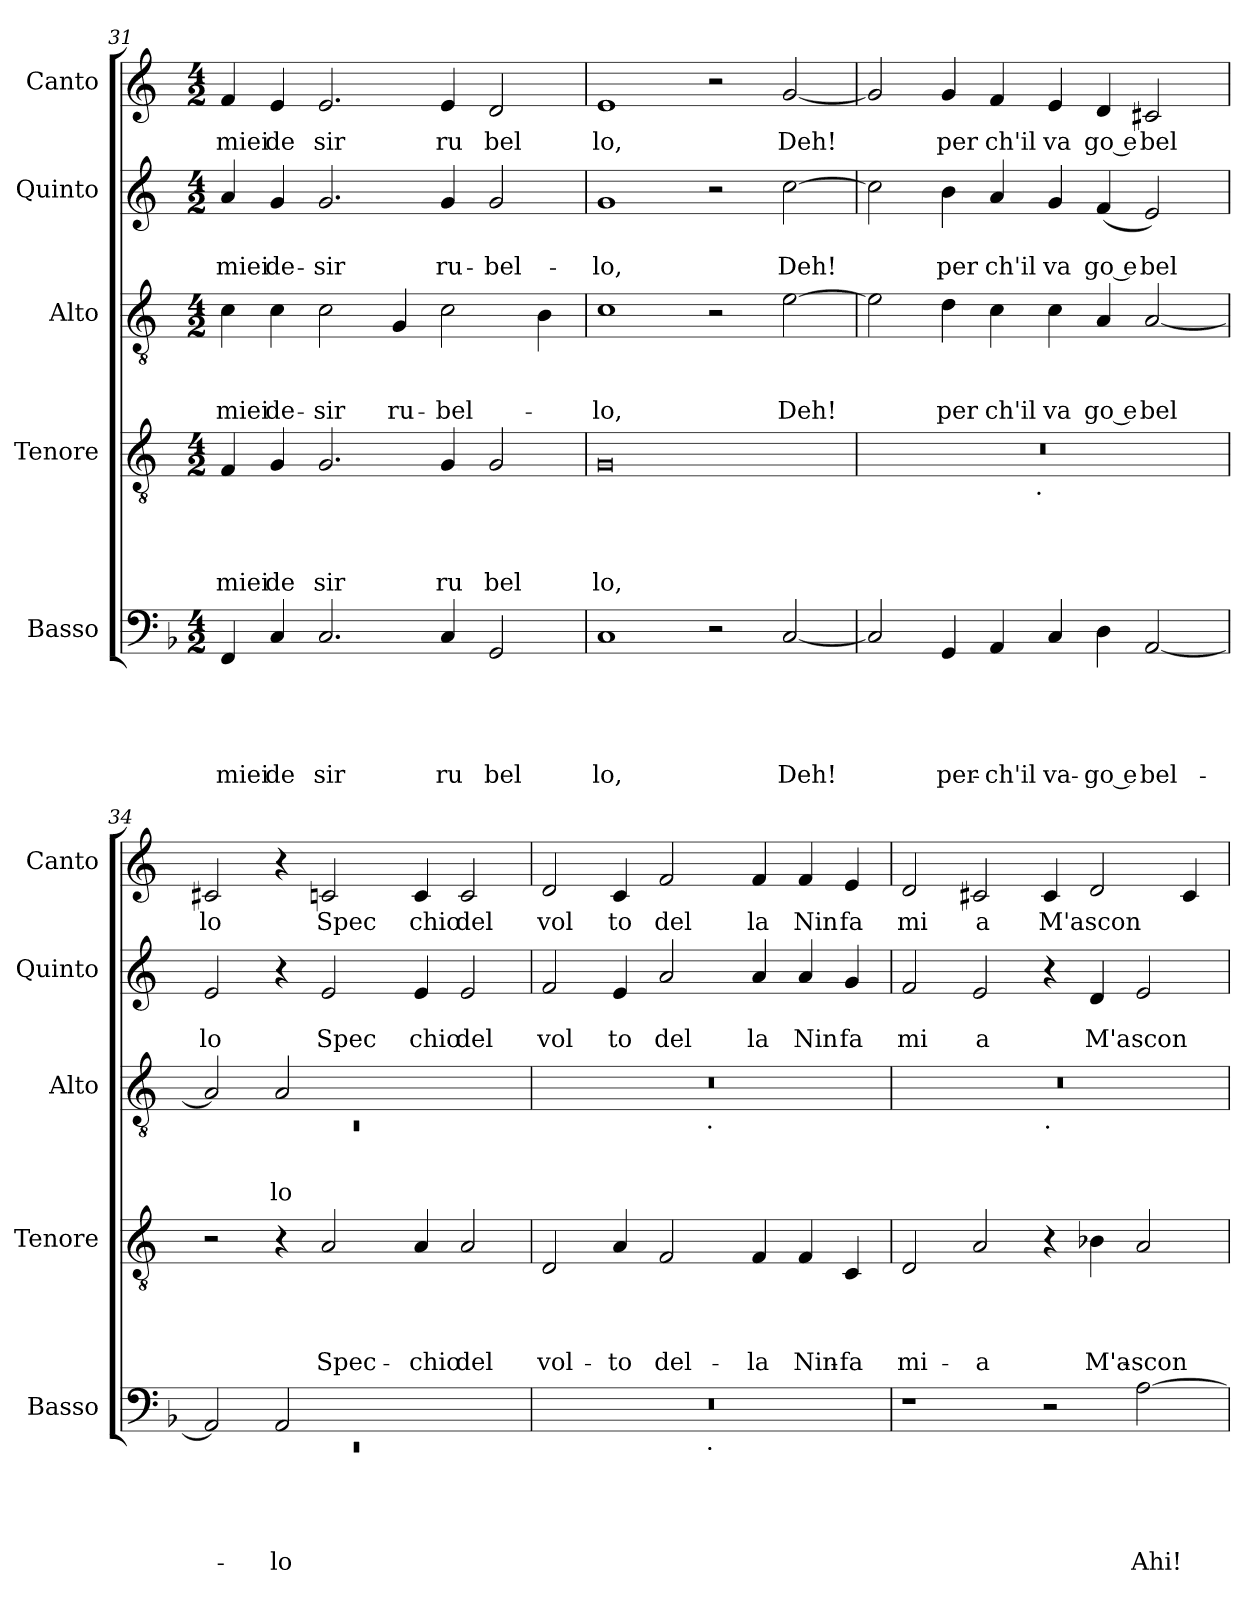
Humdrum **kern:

**kern	**text	**text	**text	**text	**text	**kern	**text	**text	**text	**text	**kern	**text	**text	**text	**kern	**text	**text	**kern	**text
*part5	*part5	*part5	*part5	*part5	*part5	*part4	*part4	*part4	*part4	*part4	*part3	*part3	*part3	*part3	*part2	*part2	*part2	*part1	*part1
*staff5	*staff5	*staff5	*staff5	*staff5	*staff5	*staff4	*staff4	*staff4	*staff4	*staff4	*staff3	*staff3	*staff3	*staff3	*staff2	*staff2	*staff2	*staff1	*staff1
*I"Basso	*	*	*	*	*	*I"Tenore	*	*	*	*	*I"Alto	*	*	*	*I"Quinto	*	*	*I"Canto	*
*I'Basso	*	*	*	*	*	*I'Tenore	*	*	*	*	*I'Alto	*	*	*	*I'Quinto	*	*	*I'Canto	*
*clefF4	*	*	*	*	*	*clefGv2	*	*	*	*	*clefGv2	*	*	*	*clefG2	*	*	*clefG2	*
*	*	*	*	*	*	*ITrd-3c-5	*	*	*	*	*ITrd-3c-5	*	*	*	*ITrd-3c-5	*	*	*ITrd-3c-5	*
*k[b-]	*	*	*	*	*	*k[b-]	*	*	*	*	*k[b-]	*	*	*	*k[b-]	*	*	*k[b-]	*
*F:	*	*	*	*	*	*F:	*	*	*	*	*F:	*	*	*	*F:	*	*	*F:	*
*M4/2	*	*	*	*	*	*M4/2	*	*	*	*	*M4/2	*	*	*	*M4/2	*	*	*M4/2	*
=31	=31	=31	=31	=31	=31	=31	=31	=31	=31	=31	=31	=31	=31	=31	=31	=31	=31	=31	=31
!	!	!	!	!	!LO:LY:b	!	!	!	!	!LO:LY:b	!	!	!	!LO:LY:b	!	!	!LO:LY:b	!	!LO:LY:b
4FF/	.	.	.	.	miei	4B-/	.	.	.	miei	4f\	.	.	miei	4dd/	.	miei	4b-/	miei
!	!	!	!	!	!LO:LY:b	!	!	!	!	!LO:LY:b	!	!	!	!LO:LY:b	!	!	!LO:LY:b	!	!LO:LY:b
4C/	.	.	.	.	de	4c/	.	.	.	de	4f\	.	.	de-	4cc/	.	de-	4a/	de
!	!	!	!	!	!LO:LY:b	!	!	!	!	!LO:LY:b	!	!	!	!LO:LY:b	!	!	!LO:LY:b	!	!LO:LY:b
2.C/	.	.	.	.	sir	2.c/	.	.	.	sir	2f\	.	.	-sir	2.cc/	.	-sir	2.a/	sir
!	!	!	!	!	!	!	!	!	!	!	!	!	!	!LO:LY:b	!	!	!	!	!
.	.	.	.	.	.	.	.	.	.	.	4c/	.	.	ru-	.	.	.	.	.
!	!	!	!	!	!LO:LY:b	!	!	!	!	!LO:LY:b	!	!	!	!LO:LY:b	!	!	!LO:LY:b	!	!LO:LY:b
4C/	.	.	.	.	ru	4c/	.	.	.	ru	2f\	.	.	-bel-	4cc/	.	ru-	4a/	ru
!	!	!	!	!	!LO:LY:b	!	!	!	!	!LO:LY:b	!	!	!	!	!	!	!LO:LY:b	!	!LO:LY:b
2GG/	.	.	.	.	bel	2c/	.	.	.	bel	.	.	.	.	2cc/	.	-bel-	2g/	bel
.	.	.	.	.	.	.	.	.	.	.	4e\	.	.	.	.	.	.	.	.
=32	=32	=32	=32	=32	=32	=32	=32	=32	=32	=32	=32	=32	=32	=32	=32	=32	=32	=32	=32
!	!	!	!	!	!LO:LY:b	!	!	!	!	!LO:LY:b	!	!	!	!LO:LY:b	!	!	!LO:LY:b	!	!LO:LY:b
1C	.	.	.	.	lo,	0c	.	.	.	lo,	1f	.	.	-lo,	1cc	.	-lo,	1a<	lo,
2r	.	.	.	.	.	.	.	.	.	.	2r	.	.	.	2r	.	.	2r	.
!	!	!	!	!	!LO:LY:b	!	!	!	!	!	!	!	!	!LO:LY:b	!	!	!LO:LY:b	!	!LO:LY:b
[>2C/	.	.	.	.	Deh!	.	.	.	.	.	[>2a\	.	.	Deh!	[>2ff\	.	Deh!	[>2cc/	Deh!
!!LO:PB:g=z
=33	=33	=33	=33	=33	=33	=33	=33	=33	=33	=33	=33	=33	=33	=33	=33	=33	=33	=33	=33
*	*	*	*	*	*	*^	*	*	*	*	*	*	*	*	*	*	*	*	*
2C/]	.	.	.	.	.	0r	2ryy	.	.	.	.	2a\]	.	.	.	2ff\]	.	.	2cc/]	.
!	!	!	!	!	!LO:LY:b	!	!	!	!	!	!	!	!	!	!LO:LY:b	!	!	!LO:LY:b	!	!LO:LY:b
4GG/	.	.	.	.	per-	.	4...ryy	.	.	.	.	4g\	.	.	per	4ee\	.	per	4cc/	per
!	!	!	!	!	!LO:LY:b	!	!	!	!	!	!	!	!	!	!LO:LY:b	!	!	!LO:LY:b	!	!LO:LY:b
4AA/	.	.	.	.	-ch'il	.	.	.	.	.	.	4f\	.	.	ch'il	4dd/	.	ch'il	4b-/	ch'il
!	!	!	!	!	!	!	!LO:TX:b:t=.	!	!	!	!	!	!	!	!	!	!	!	!	!
.	.	.	.	.	.	.	1ryy	.	.	.	.	.	.	.	.	.	.	.	.	.
!	!	!	!	!	!LO:LY:b	!	!	!	!	!	!	!	!	!	!LO:LY:b	!	!	!LO:LY:b	!	!LO:LY:b
4C/	.	.	.	.	va-	.	.	.	.	.	.	4f\	.	.	va	4cc/	.	va	4a/	va
!	!	!	!	!	!LO:LY:b:rj	!	!	!	!	!	!	!	!	!	!LO:LY:b:rj	!	!	!LO:LY:b:rj	!	!LO:LY:b:rj
4D\	.	.	.	.	-go e	.	.	.	.	.	.	4d/	.	.	go e	(4b-/	.	go e	4g/	go e
!	!	!	!	!	!LO:LY:b	!	!	!	!	!	!	!	!	!	!LO:LY:b	!	!	!LO:LY:b	!	!LO:LY:b
[<2AA/	.	.	.	.	bel-	.	.	.	.	.	.	[<2d/	.	.	bel	2a/)	.	bel	2f#X/	bel
.	.	.	.	.	.	.	32ryy	.	.	.	.	.	.	.	.	.	.	.	.	.
=34	=34	=34	=34	=34	=34	=34	=34	=34	=34	=34	=34	=34	=34	=34	=34	=34	=34	=34	=34	=34
*^	*	*	*	*	*	*	*	*	*	*	*	*^	*	*	*	*	*	*	*	*
!	!LO:N:vis=1	!	!	!	!	!	!	!	!	!	!	!	!	!LO:N:vis=1	!	!	!	!	!	!LO:LY:b	!	!LO:LY:b
*	*	*	*	*	*	*	*v	*v	*	*	*	*	*	*	*	*	*	*	*	*	*	*
2AA/]	0rEE	.	.	.	.	.	2r	.	.	.	.	2d/]	0rC	.	.	.	2a/	.	lo	2f#X/	lo
!	!	!	!	!	!	!LO:LY:b	!	!	!	!	!	!	!	!	!	!LO:LY:b	!	!	!	!	!
2AA/	.	.	.	.	.	-lo	4r	.	.	.	.	2d/	.	.	.	lo	4r	.	.	4r	.
!	!	!	!	!	!	!	!	!	!	!	!LO:LY:b	!	!	!	!	!	!	!	!LO:LY:b	!	!LO:LY:b
.	.	.	.	.	.	.	2d/	.	.	.	Spec-	.	.	.	.	.	2a/	.	Spec	2fn/	Spec
1ryy	.	.	.	.	.	.	.	.	.	.	.	1ryy	.	.	.	.	.	.	.	.	.
!	!	!	!	!	!	!	!	!	!	!	!LO:LY:b	!	!	!	!	!	!	!	!LO:LY:b	!	!LO:LY:b
.	.	.	.	.	.	.	4d/	.	.	.	-chio	.	.	.	.	.	4a/	.	chio	4f/	chio
!	!	!	!	!	!	!	!	!	!	!	!LO:LY:b	!	!	!	!	!	!	!	!LO:LY:b	!	!LO:LY:b
.	.	.	.	.	.	.	2d/	.	.	.	del	.	.	.	.	.	2a/	.	del	2f/	del
=35	=35	=35	=35	=35	=35	=35	=35	=35	=35	=35	=35	=35	=35	=35	=35	=35	=35	=35	=35	=35	=35
!	!	!	!	!	!	!	!	!	!	!	!LO:LY:b	!	!	!	!	!	!	!	!LO:LY:b	!	!LO:LY:b
0r	1ryy	.	.	.	.	.	2G/	.	.	.	vol-	0r	1ryy	.	.	.	2b-/	.	vol	2g/	vol
!	!	!	!	!	!	!	!	!	!	!	!LO:LY:b	!	!	!	!	!	!	!	!LO:LY:b	!	!LO:LY:b
.	.	.	.	.	.	.	4d/	.	.	.	-to	.	.	.	.	.	4a/	.	to	4f/	to
!	!	!	!	!	!	!	!	!	!	!	!LO:LY:b	!	!	!	!	!	!	!	!LO:LY:b	!	!LO:LY:b
.	.	.	.	.	.	.	2B-/	.	.	.	del-	.	.	.	.	.	2dd/	.	del	2b-/	del
!	!	!	!	!	!	!	!	!	!	!	!	!	!LO:TX:b:t=.	!	!	!	!	!	!	!	!
!	!LO:TX:b:t=.	!	!	!	!	!	!	!	!	!	!	!	!	!	!	!	!	!	!	!	!
.	1ryy	.	.	.	.	.	.	.	.	.	.	.	1ryy	.	.	.	.	.	.	.	.
!	!	!	!	!	!	!	!	!	!	!	!LO:LY:b	!	!	!	!	!	!	!	!LO:LY:b	!	!LO:LY:b
.	.	.	.	.	.	.	4B-/	.	.	.	-la	.	.	.	.	.	4dd/	.	la	4b-/	la
!	!	!	!	!	!	!	!	!	!	!	!LO:LY:b	!	!	!	!	!	!	!	!LO:LY:b	!	!LO:LY:b
.	.	.	.	.	.	.	4B-/	.	.	.	Nin-	.	.	.	.	.	4dd/	.	Nin	4b-/	Nin
!	!	!	!	!	!	!	!	!	!	!	!LO:LY:b	!	!	!	!	!	!	!	!LO:LY:b	!	!LO:LY:b
.	.	.	.	.	.	.	4F/	.	.	.	-fa	.	.	.	.	.	4cc/	.	fa	4a/	fa
=36	=36	=36	=36	=36	=36	=36	=36	=36	=36	=36	=36	=36	=36	=36	=36	=36	=36	=36	=36	=36	=36
!	!	!	!	!	!	!	!	!	!	!	!LO:LY:b	!	!	!	!	!	!	!	!LO:LY:b	!	!LO:LY:b
*v	*v	*	*	*	*	*	*	*	*	*	*	*	*	*	*	*	*	*	*	*	*
1r	.	.	.	.	.	2G/	.	.	.	mi-	0r	1ryy	.	.	.	2b-/	.	mi	2g/	mi
!	!	!	!	!	!	!	!	!	!	!LO:LY:b	!	!	!	!	!	!	!	!LO:LY:b	!	!LO:LY:b
.	.	.	.	.	.	2d/	.	.	.	-a	.	.	.	.	.	2a/	.	a	2f#X/	a
!	!	!	!	!	!	!	!	!	!	!	!	!LO:TX:b:t=.	!	!	!	!	!	!	!	!
!	!	!	!	!	!	!	!	!	!	!	!	!	!	!	!	!	!	!	!	!LO:LY:b
2r	.	.	.	.	.	4r	.	.	.	.	.	1ryy	.	.	.	4r	.	.	4f#/	M'a
!	!	!	!	!	!	!	!	!	!	!LO:LY:b	!	!	!	!	!	!	!	!LO:LY:b	!	!LO:LY:b
.	.	.	.	.	.	4e-X\	.	.	.	M'a-	.	.	.	.	.	4g/	.	M'a	2g/	scon
!	!	!	!	!	!LO:LY:b	!	!	!	!	!LO:LY:b	!	!	!	!	!	!	!	!LO:LY:b	!	!
[>2A\	.	.	.	.	Ahi!	2d/	.	.	.	-scon-	.	.	.	.	.	2a/	.	scon	.	.
.	.	.	.	.	.	.	.	.	.	.	.	.	.	.	.	.	.	.	4f#/	.
*	*	*	*	*	*	*	*	*	*	*	*v	*v	*	*	*	*	*	*	*	*
=	=	=	=	=	=	=	=	=	=	=	=	=	=	=	=	=	=	=	=
*-	*-	*-	*-	*-	*-	*-	*-	*-	*-	*-	*-	*-	*-	*-	*-	*-	*-	*-	*-
